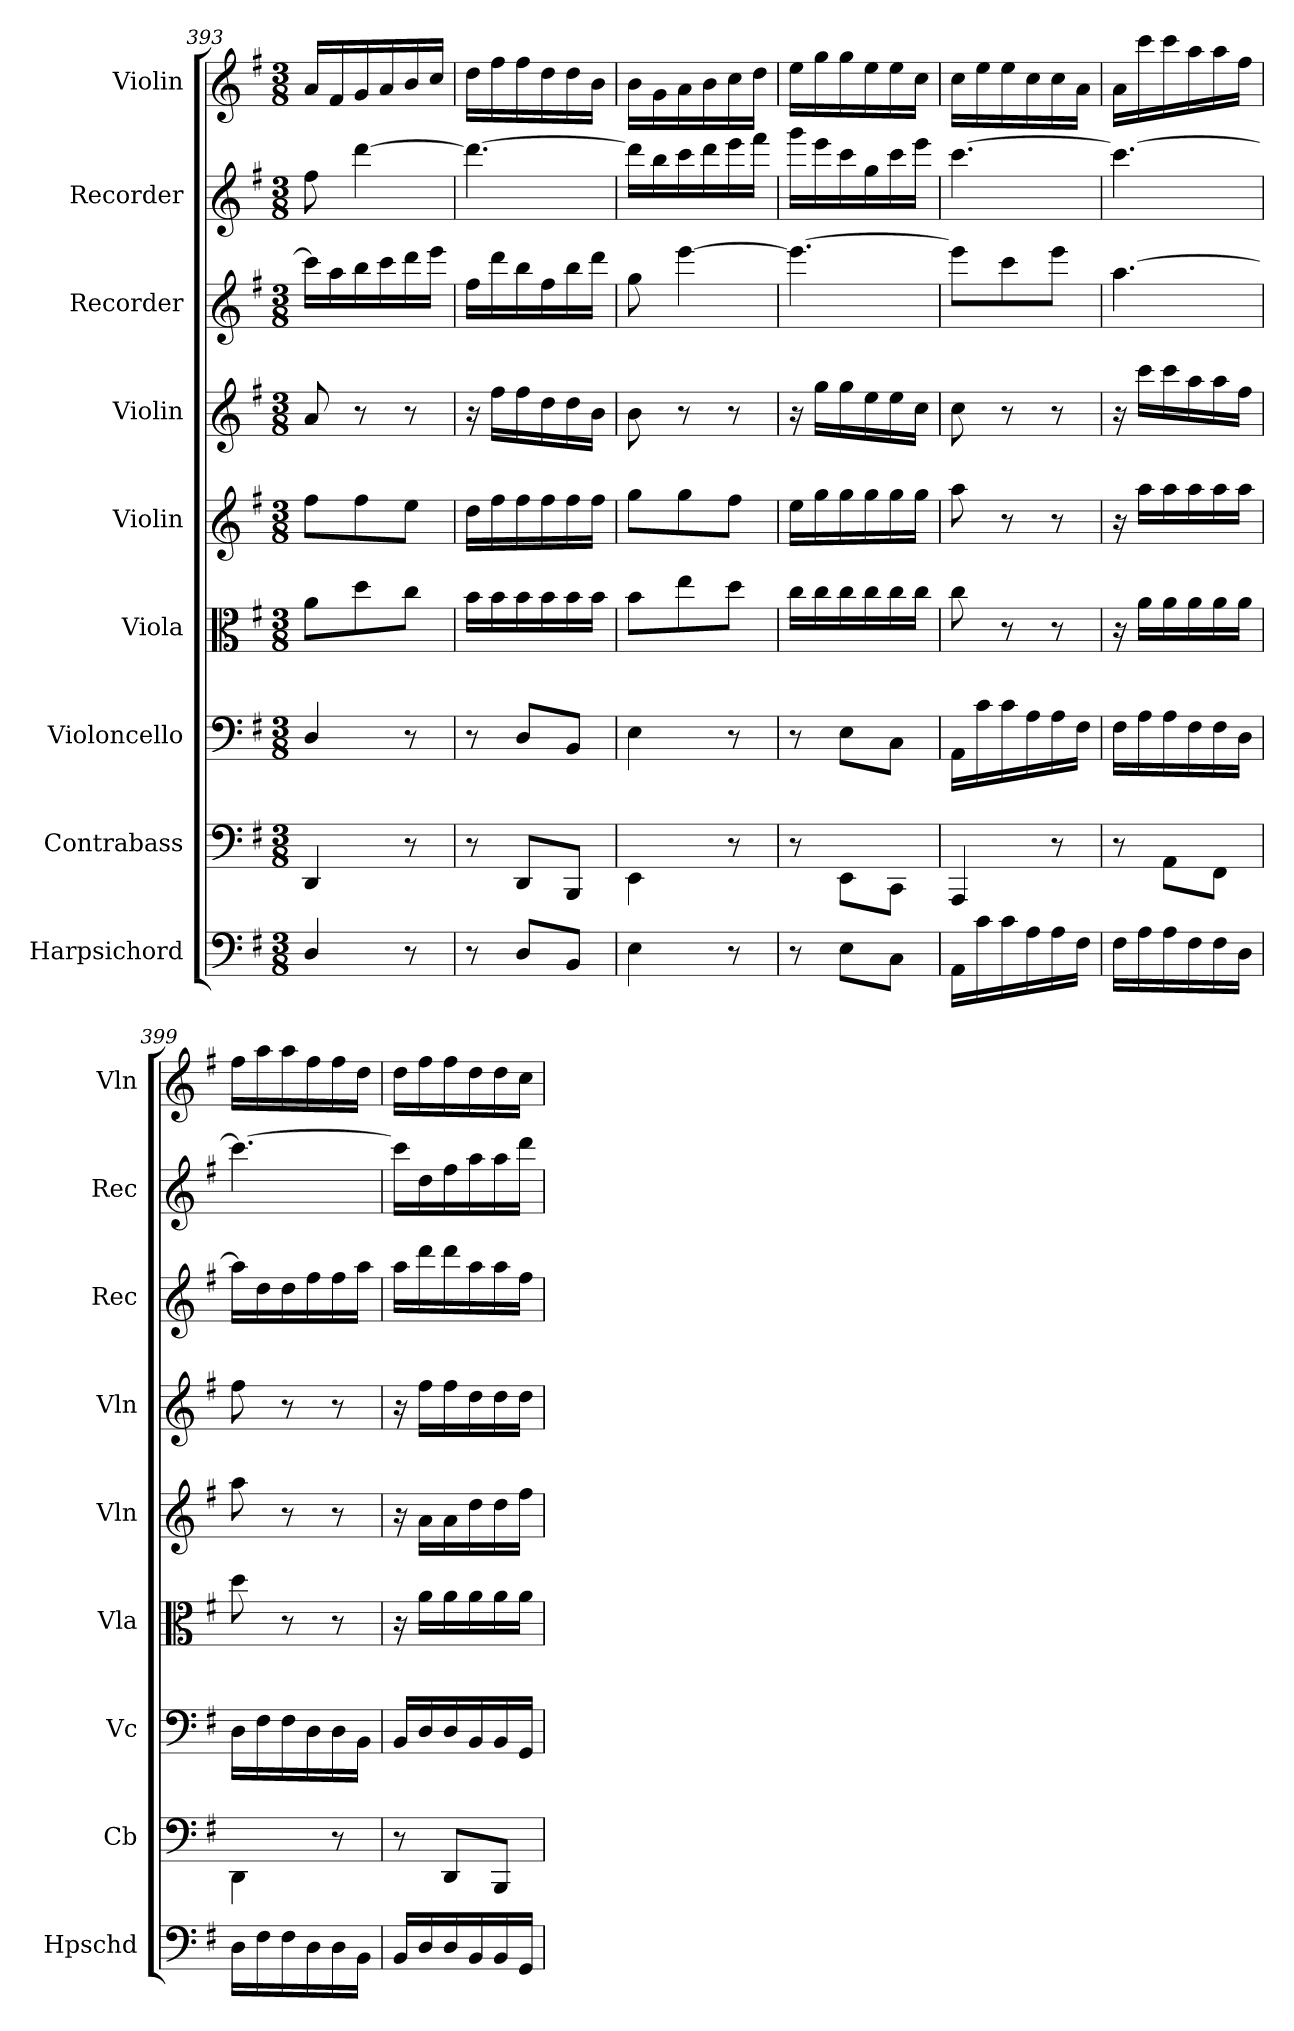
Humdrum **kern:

**kern	**kern	**kern	**kern	**kern	**kern	**kern	**kern	**kern
*part9	*part8	*part7	*part6	*part5	*part4	*part3	*part2	*part1
*staff9	*staff8	*staff7	*staff6	*staff5	*staff4	*staff3	*staff2	*staff1
*I"Harpsichord	*I"Contrabass	*I"Violoncello	*I"Viola	*I"Violin	*I"Violin	*I"Recorder	*I"Recorder	*I"Violin
*I'Hpschd	*I'Cb	*I'Vc	*I'Vla	*I'Vln	*I'Vln	*I'Rec	*I'Rec	*I'Vln
*clefF4	*clefF4	*clefF4	*clefC3	*clefG2	*clefG2	*clefG2	*clefG2	*clefG2
*	*ITrd7c12	*	*	*	*	*	*	*
*k[f#]	*k[f#]	*k[f#]	*k[f#]	*k[f#]	*k[f#]	*k[f#]	*k[f#]	*k[f#]
*G:	*G:	*G:	*G:	*G:	*G:	*G:	*G:	*G:
*M3/8	*M3/8	*M3/8	*M3/8	*M3/8	*M3/8	*M3/8	*M3/8	*M3/8
=393	=393	=393	=393	=393	=393	=393	=393	=393
4D/	4DDD/	4D/	8a\L	8ff#\L	8a/	16ccc\LL]	8ff#\	16a/LL
.	.	.	.	.	.	16aa\	.	16f#/
.	.	.	8dd\	8ff#\	8r	16bb\	[4ddd\	16g/
.	.	.	.	.	.	16ccc\	.	16a/
8r	8r	8r	8cc\J	8ee\J	8r	16ddd\	.	16b/
.	.	.	.	.	.	16eee\JJ	.	16cc/JJ
=394	=394	=394	=394	=394	=394	=394	=394	=394
8r	8r	8r	16b\LL	16dd\LL	16r	16ff#\LL	4.ddd\_	16dd\LL
.	.	.	16b\	16ff#\	16ff#\LL	16ddd\	.	16ff#\
8D/L	8DDD/L	8D/L	16b\	16ff#\	16ff#\	16bb\	.	16ff#\
.	.	.	16b\	16ff#\	16dd\	16ff#\	.	16dd\
8BB/J	8BBBB/J	8BB/J	16b\	16ff#\	16dd\	16bb\	.	16dd\
.	.	.	16b\JJ	16ff#\JJ	16b\JJ	16ddd\JJ	.	16b\JJ
=395	=395	=395	=395	=395	=395	=395	=395	=395
4E\	4EEE\	4E\	8b\L	8gg\L	8b\	8gg\	16ddd\LL]	16b\LL
.	.	.	.	.	.	.	16bb\	16g\
.	.	.	8ee\	8gg\	8r	[4eee\	16ccc\	16a\
.	.	.	.	.	.	.	16ddd\	16b\
8r	8r	8r	8dd\J	8ff#\J	8r	.	16eee\	16cc\
.	.	.	.	.	.	.	16fff#\JJ	16dd\JJ
=396	=396	=396	=396	=396	=396	=396	=396	=396
8r	8r	8r	16cc\LL	16ee\LL	16r	4.eee\_	16ggg\LL	16ee\LL
.	.	.	16cc\	16gg\	16gg\LL	.	16eee\	16gg\
8E\L	8EEE\L	8E\L	16cc\	16gg\	16gg\	.	16ccc\	16gg\
.	.	.	16cc\	16gg\	16ee\	.	16gg\	16ee\
8C\J	8CCC\J	8C\J	16cc\	16gg\	16ee\	.	16ccc\	16ee\
.	.	.	16cc\JJ	16gg\JJ	16cc\JJ	.	16eee\JJ	16cc\JJ
=397	=397	=397	=397	=397	=397	=397	=397	=397
16AA\LL	4AAAA/	16AA\LL	8cc\	8aa\	8cc\	8eee\L]	[4.ccc\	16cc\LL
16c\	.	16c\	.	.	.	.	.	16ee\
16c\	.	16c\	8r	8r	8r	8ccc\	.	16ee\
16A\	.	16A\	.	.	.	.	.	16cc\
16A\	8r	16A\	8r	8r	8r	8eee\J	.	16cc\
16F#\JJ	.	16F#\JJ	.	.	.	.	.	16a\JJ
=398	=398	=398	=398	=398	=398	=398	=398	=398
16F#\LL	8r	16F#\LL	16r	16r	16r	[4.aa\	4.ccc\_	16a\LL
16A\	.	16A\	16a\LL	16aa\LL	16ccc\LL	.	.	16ccc\
16A\	8AAA\L	16A\	16a\	16aa\	16ccc\	.	.	16ccc\
16F#\	.	16F#\	16a\	16aa\	16aa\	.	.	16aa\
16F#\	8FFF#\J	16F#\	16a\	16aa\	16aa\	.	.	16aa\
16D\JJ	.	16D\JJ	16a\JJ	16aa\JJ	16ff#\JJ	.	.	16ff#\JJ
=399	=399	=399	=399	=399	=399	=399	=399	=399
16D\LL	4DDD\	16D\LL	8dd\	8aa\	8ff#\	16aa\LL]	4.ccc\_	16ff#\LL
16F#\	.	16F#\	.	.	.	16dd\	.	16aa\
16F#\	.	16F#\	8r	8r	8r	16dd\	.	16aa\
16D\	.	16D\	.	.	.	16ff#\	.	16ff#\
16D\	8r	16D\	8r	8r	8r	16ff#\	.	16ff#\
16BB\JJ	.	16BB\JJ	.	.	.	16aa\JJ	.	16dd\JJ
=400	=400	=400	=400	=400	=400	=400	=400	=400
16BB/LL	8r	16BB/LL	16r	16r	16r	16aa\LL	16ccc\LL]	16dd\LL
16D/	.	16D/	16a\LL	16a\LL	16ff#\LL	16ddd\	16dd\	16ff#\
16D/	8DDD/L	16D/	16a\	16a\	16ff#\	16ddd\	16ff#\	16ff#\
16BB/	.	16BB/	16a\	16dd\	16dd\	16aa\	16aa\	16dd\
16BB/	8BBBB/J	16BB/	16a\	16dd\	16dd\	16aa\	16aa\	16dd\
16GG/JJ	.	16GG/JJ	16a\JJ	16ff#\JJ	16dd\JJ	16ff#\JJ	16ddd\JJ	16cc\JJ
=	=	=	=	=	=	=	=	=
*-	*-	*-	*-	*-	*-	*-	*-	*-
